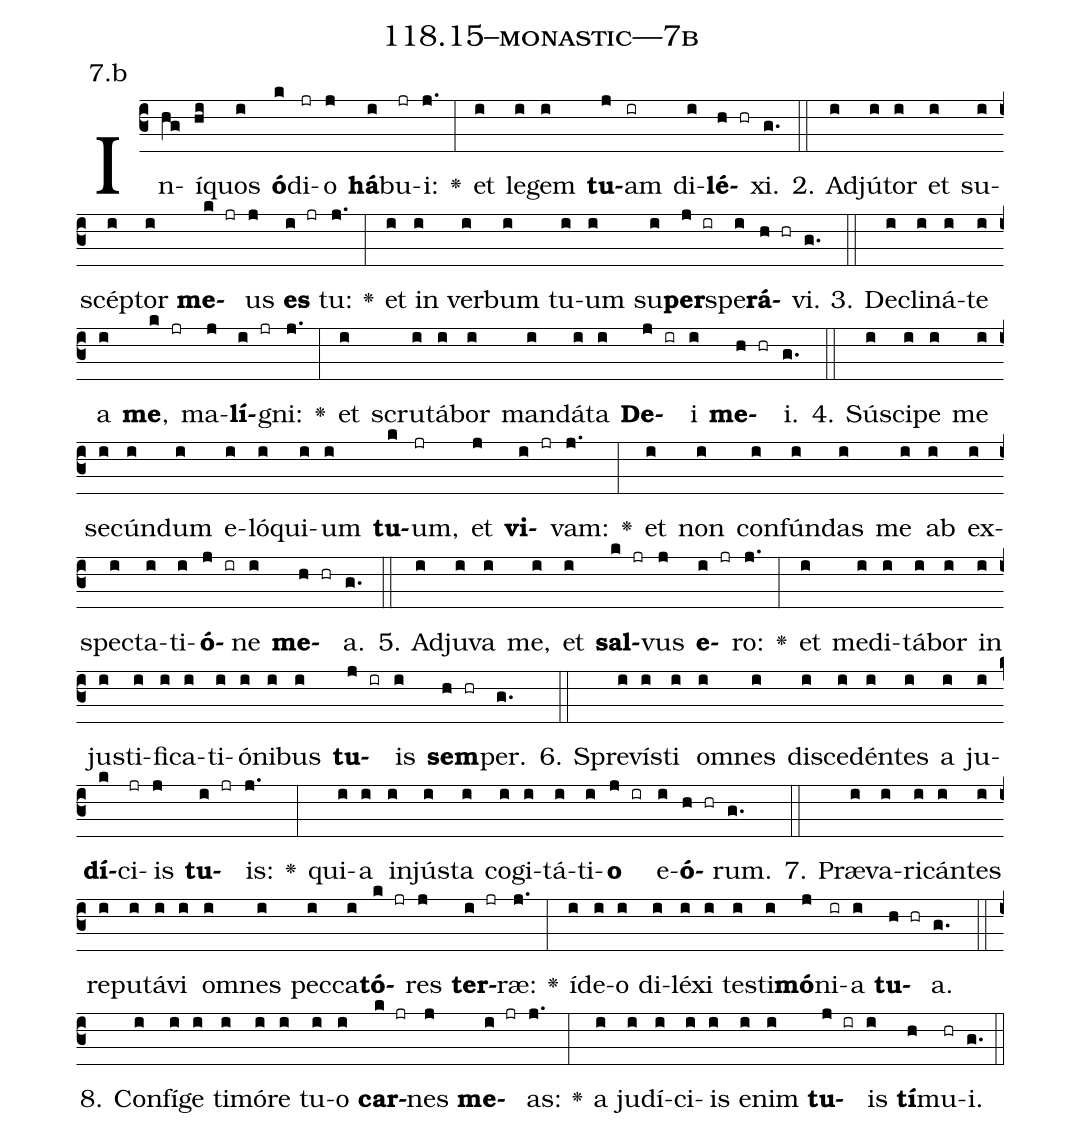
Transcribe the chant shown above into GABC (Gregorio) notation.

name: 118.15--monastic---7b;
annotation: 7.b;
%%
(c3)In(hg)í(hi)quos(i) <b>ó</b>(k)di(jr)o(j) <b>há</b>(i)bu(jr)i:(j.) <v>\greheightstar</v>(:) et(i) le(i)gem(i) <b>tu</b>(j)am(ir) di(i)<b>lé</b>(h hr)xi.(g.) (::)
2. Ad(i)jú(i)tor(i) et(i) su(i)scép(i)tor(i) <b>me</b>(k jr)us(j) <b>es</b>(i jr) tu:(j.) <v>\greheightstar</v>(:) et(i) in(i) ver(i)bum(i) tu(i)um(i) su(i)<b>per</b>(j ir)spe(i)<b>rá</b>(h hr)vi.(g.) (::)
3. De(i)cli(i)ná(i)te(i) a(i) <b>me</b>,(k jr) ma(j)<b>lí</b>(i jr)gni:(j.) <v>\greheightstar</v>(:) et(i) scru(i)tá(i)bor(i) man(i)dá(i)ta(i) <b>De</b>(j ir)i(i) <b>me</b>(h hr)i.(g.) (::)
4. Sú(i)sci(i)pe(i) me(i) se(i)cún(i)dum(i) e(i)ló(i)qui(i)um(i) <b>tu</b>(k)um,(jr) et(j) <b>vi</b>(i jr)vam:(j.) <v>\greheightstar</v>(:) et(i) non(i) con(i)fún(i)das(i) me(i) ab(i) ex(i)spec(i)ta(i)ti(i)<b>ó</b>(j ir)ne(i) <b>me</b>(h hr)a.(g.) (::)
5. Ad(i)ju(i)va(i) me,(i) et(i) <b>sal</b>(k jr)vus(j) <b>e</b>(i jr)ro:(j.) <v>\greheightstar</v>(:) et(i) me(i)di(i)tá(i)bor(i) in(i) jus(i)ti(i)fi(i)ca(i)ti(i)ó(i)ni(i)bus(i) <b>tu</b>(j ir)is(i) <b>sem</b>(h hr)per.(g.) (::)
6. Spre(i)vís(i)ti(i) om(i)nes(i) di(i)sce(i)dén(i)tes(i) a(i) ju(i)<b>dí</b>(k)ci(jr)is(j) <b>tu</b>(i jr)is:(j.) <v>\greheightstar</v>(:) qui(i)a(i) in(i)jús(i)ta(i) co(i)gi(i)tá(i)ti(i)<b>o</b>(j ir) e(i)<b>ó</b>(h hr)rum.(g.) (::)
7. Præ(i)va(i)ri(i)cán(i)tes(i) re(i)pu(i)tá(i)vi(i) om(i)nes(i) pec(i)ca(i)<b>tó</b>(k jr)res(j) <b>ter</b>(i jr)ræ:(j.) <v>\greheightstar</v>(:) íd(i)e(i)o(i) di(i)lé(i)xi(i) tes(i)ti(i)<b>mó</b>(j)ni(ir)a(i) <b>tu</b>(h hr)a.(g.) (::)
8. Con(i)fí(i)ge(i) ti(i)mó(i)re(i) tu(i)o(i) <b>car</b>(k jr)nes(j) <b>me</b>(i jr)as:(j.) <v>\greheightstar</v>(:) a(i) ju(i)dí(i)ci(i)is(i) e(i)nim(i) <b>tu</b>(j ir)is(i) <b>tí</b>(h)mu(hr)i.(g.) (::)
